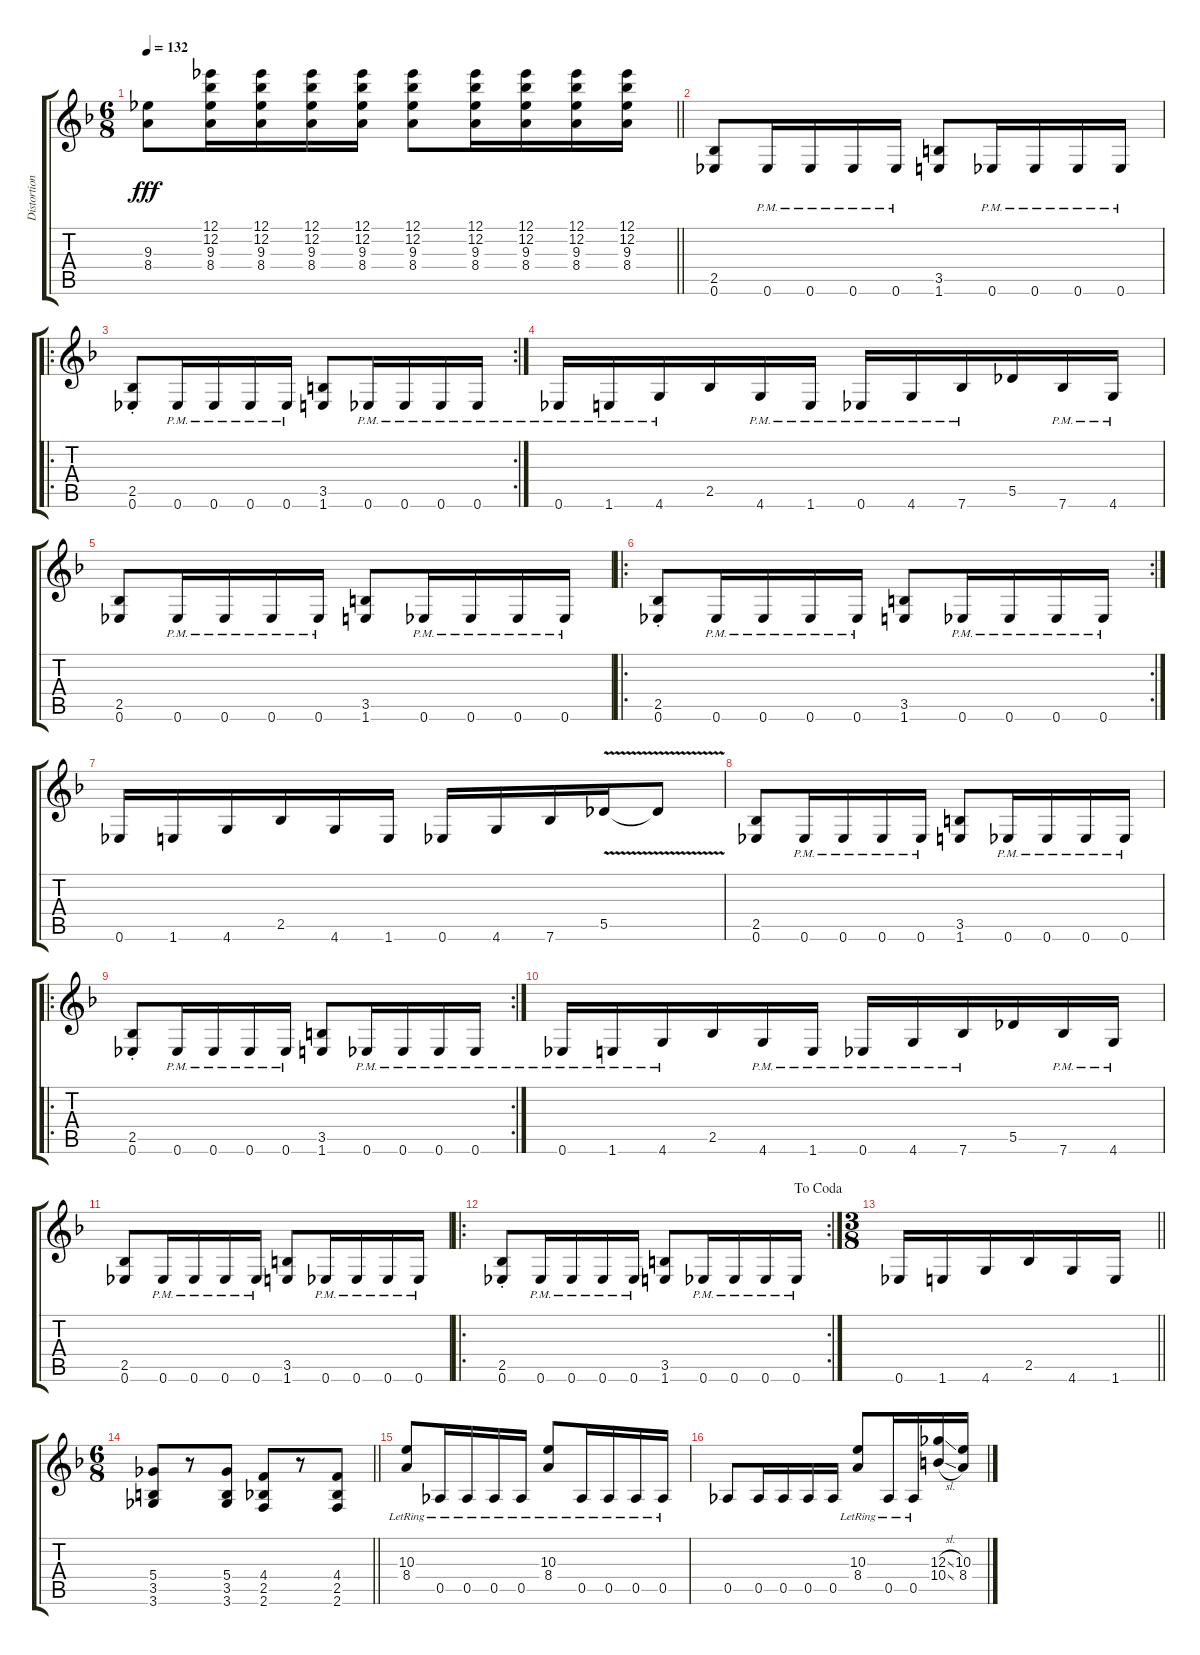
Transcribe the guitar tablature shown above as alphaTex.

\track ("Distortion Guitar" "Distortion") {instrument overdrivenguitar}
\staff {score tabs}
\tuning (Eb4 Bb3 Gb3 Db3 Ab2 Eb2) {hide}
\ts (6 8)
\tempo 132
\clef g2
\barLineRight lightlight
\ks f
(9.3 8.4).8{dy fff} (12.1 12.2 9.3 8.4).16 (12.1 12.2 9.3 8.4).16 (12.1 12.2 9.3 8.4).16 (12.1 12.2 9.3 8.4).16 (12.1 12.2 9.3 8.4).8 (12.1 12.2 9.3 8.4).16 (12.1 12.2 9.3 8.4).16 (12.1 12.2 9.3 8.4).16 (12.1 12.2 9.3 8.4).16 |
(2.5 0.6).8 0.6{pm}.16 0.6{pm}.16 0.6{pm}.16 0.6{pm}.16 (3.5 1.6).8 0.6{pm}.16 0.6{pm}.16 0.6{pm}.16 0.6{pm}.16 |
\ro
\rc 2
(2.5{st} 0.6{st}).8 0.6{pm}.16 0.6{pm}.16 0.6{pm}.16 0.6{pm}.16 (3.5 1.6).8 0.6{pm}.16 0.6{pm}.16 0.6{pm}.16 0.6{pm}.16 |
0.6{pm}.16 1.6{pm}.16 4.6{pm}.16 2.5.16 4.6{pm}.16 1.6{pm}.16 0.6{pm}.16 4.6{pm}.16 7.6{pm}.16 5.5.16 7.6{pm}.16 4.6{pm}.16 |
(2.5 0.6).8 0.6{pm}.16 0.6{pm}.16 0.6{pm}.16 0.6{pm}.16 (3.5 1.6).8 0.6{pm}.16 0.6{pm}.16 0.6{pm}.16 0.6{pm}.16 |
\ro
\rc 2
(2.5{st} 0.6{st}).8 0.6{pm}.16 0.6{pm}.16 0.6{pm}.16 0.6{pm}.16 (3.5 1.6).8 0.6{pm}.16 0.6{pm}.16 0.6{pm}.16 0.6{pm}.16 |
0.6.16 1.6.16 4.6.16 2.5.16 4.6.16 1.6.16 0.6.16 4.6.16 7.6.16 5.5{v}.16 5.5{v t}.8 |
(2.5 0.6).8 0.6{pm}.16 0.6{pm}.16 0.6{pm}.16 0.6{pm}.16 (3.5 1.6).8 0.6{pm}.16 0.6{pm}.16 0.6{pm}.16 0.6{pm}.16 |
\ro
\rc 2
(2.5{st} 0.6{st}).8 0.6{pm}.16 0.6{pm}.16 0.6{pm}.16 0.6{pm}.16 (3.5 1.6).8 0.6{pm}.16 0.6{pm}.16 0.6{pm}.16 0.6{pm}.16 |
0.6{pm}.16 1.6{pm}.16 4.6{pm}.16 2.5.16 4.6{pm}.16 1.6{pm}.16 0.6{pm}.16 4.6{pm}.16 7.6{pm}.16 5.5.16 7.6{pm}.16 4.6{pm}.16 |
(2.5 0.6).8 0.6{pm}.16 0.6{pm}.16 0.6{pm}.16 0.6{pm}.16 (3.5 1.6).8 0.6{pm}.16 0.6{pm}.16 0.6{pm}.16 0.6{pm}.16 |
\ro
\rc 2
\jump dacoda
(2.5{st} 0.6{st}).8 0.6{pm}.16 0.6{pm}.16 0.6{pm}.16 0.6{pm}.16 (3.5 1.6).8 0.6{pm}.16 0.6{pm}.16 0.6{pm}.16 0.6{pm}.16 |
\ts (3 8)
\barLineRight lightlight
0.6.16 1.6.16 4.6.16 2.5.16 4.6.16 1.6.16 |
\ts (6 8)
\barLineRight lightlight
(5.4 3.5 3.6).8 r.8 (5.4 3.5 3.6).8 (4.4 2.5 2.6).8 r.8 (4.4 2.5 2.6).8 |
(10.3{lr} 8.4{lr}).8 0.5{lr}.16 0.5{lr}.16 0.5{lr}.16 0.5{lr}.16 (10.3{lr} 8.4{lr}).8 0.5{lr}.16 0.5{lr}.16 0.5{lr}.16 0.5{lr}.16 |
0.5.8 0.5.16 0.5.16 0.5.16 0.5.16 (10.3{lr} 8.4{lr}).8 0.5{lr}.16 0.5{lr}.16 (12.3{sl} 10.4{sl}).16 (10.3 8.4).16
